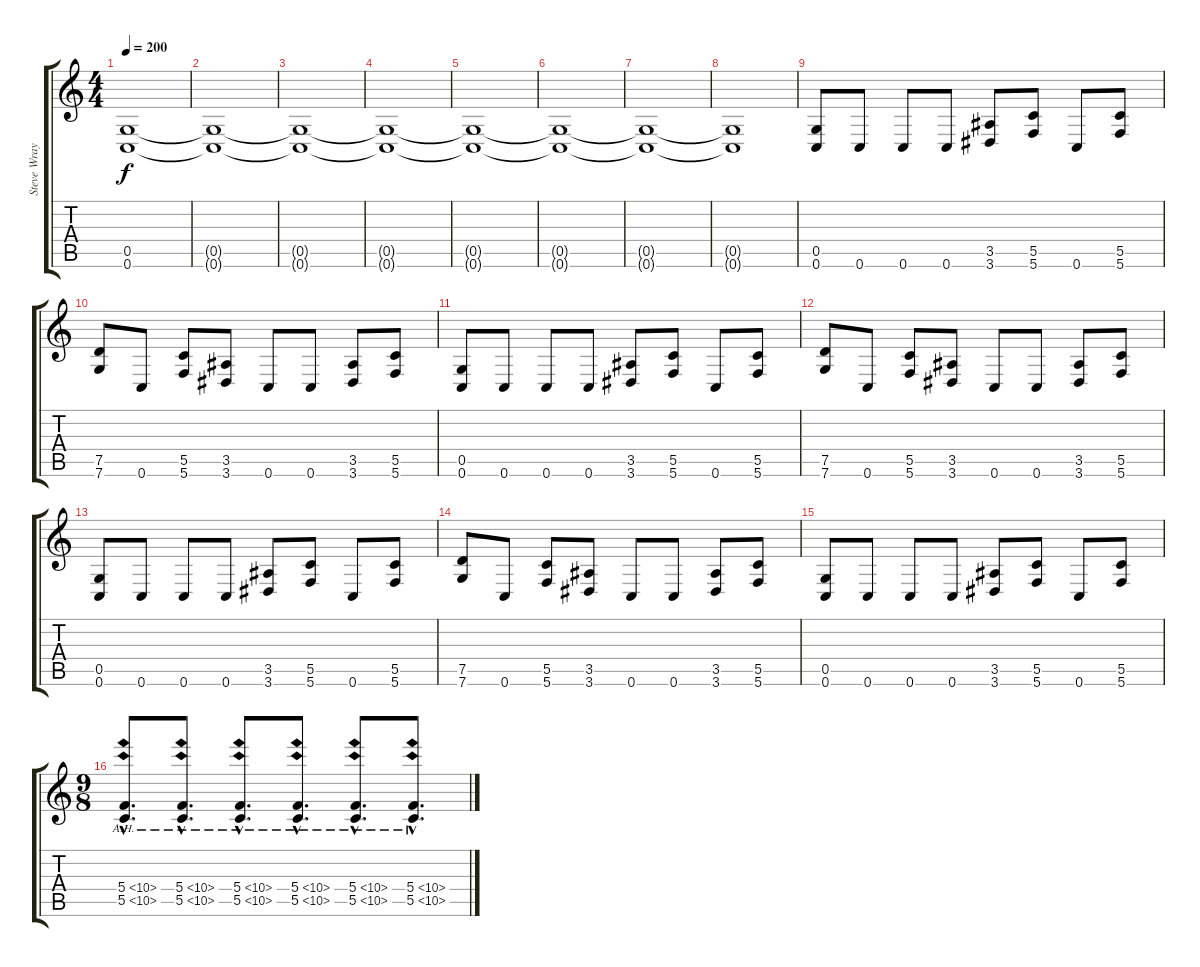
\track ("Steve Wray" "Steve Wray") {instrument distortionguitar}
\staff {score tabs}
\tuning (D4 A3 F3 C3 G2 C2) {hide}
\ts (4 4)
\tempo 200
\clef g2
\ks c
(0.5 0.6).1{dy f} |
(0.5{t} 0.6{t}).1 |
(0.5{t} 0.6{t}).1 |
(0.5{t} 0.6{t}).1 |
(0.5{t} 0.6{t}).1 |
(0.5{t} 0.6{t}).1 |
(0.5{t} 0.6{t}).1 |
(0.5{t} 0.6{t}).1 |
(0.5 0.6).8 0.6.8 0.6.8 0.6.8 (3.5 3.6).8 (5.5 5.6).8 0.6.8 (5.5 5.6).8 |
(7.5 7.6).8 0.6.8 (5.5 5.6).8 (3.5 3.6).8 0.6.8 0.6.8 (3.5 3.6).8 (5.5 5.6).8 |
(0.5 0.6).8 0.6.8 0.6.8 0.6.8 (3.5 3.6).8 (5.5 5.6).8 0.6.8 (5.5 5.6).8 |
(7.5 7.6).8 0.6.8 (5.5 5.6).8 (3.5 3.6).8 0.6.8 0.6.8 (3.5 3.6).8 (5.5 5.6).8 |
(0.5 0.6).8 0.6.8 0.6.8 0.6.8 (3.5 3.6).8 (5.5 5.6).8 0.6.8 (5.5 5.6).8 |
(7.5 7.6).8 0.6.8 (5.5 5.6).8 (3.5 3.6).8 0.6.8 0.6.8 (3.5 3.6).8 (5.5 5.6).8 |
(0.5 0.6).8 0.6.8 0.6.8 0.6.8 (3.5 3.6).8 (5.5 5.6).8 0.6.8 (5.5 5.6).8 |
\ts (9 8)
(5.4{ah 5 hac} 5.5{ah 5 hac}).8{d} (5.4{ah 5 hac} 5.5{ah 5 hac}).8{d} (5.4{ah 5 hac} 5.5{ah 5 hac}).8{d} (5.4{ah 5 hac} 5.5{ah 5 hac}).8{d} (5.4{ah 5 hac} 5.5{ah 5 hac}).8{d} (5.4{ah 5 hac} 5.5{ah 5 hac}).8{d}
